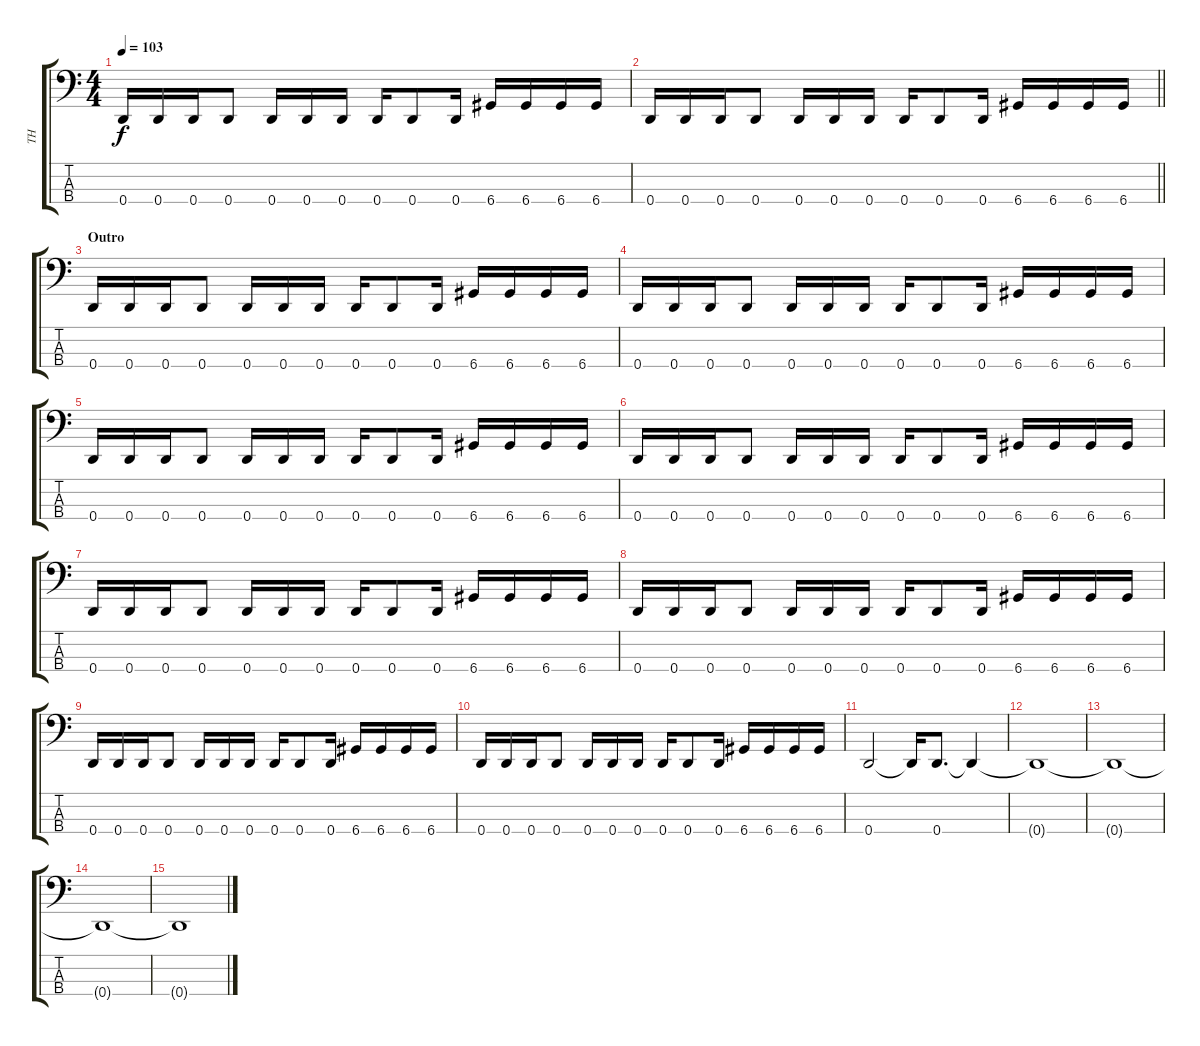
\track ("TH" "TH") {instrument electricbassfinger}
\staff {score tabs}
\tuning (G2 D2 A1 D1) {hide}
\ts (4 4)
\tempo 103
\clef f4
\ks c
0.4.16{dy f} 0.4.16 0.4.16 0.4.8 0.4.16 0.4.16 0.4.16 0.4.16 0.4.8 0.4.16 6.4.16 6.4.16 6.4.16 6.4.16 |
\barLineRight lightlight
0.4.16 0.4.16 0.4.16 0.4.8 0.4.16 0.4.16 0.4.16 0.4.16 0.4.8 0.4.16 6.4.16 6.4.16 6.4.16 6.4.16 |
\section ("" "Outro")
0.4.16 0.4.16 0.4.16 0.4.8 0.4.16 0.4.16 0.4.16 0.4.16 0.4.8 0.4.16 6.4.16 6.4.16 6.4.16 6.4.16 |
0.4.16 0.4.16 0.4.16 0.4.8 0.4.16 0.4.16 0.4.16 0.4.16 0.4.8 0.4.16 6.4.16 6.4.16 6.4.16 6.4.16 |
0.4.16 0.4.16 0.4.16 0.4.8 0.4.16 0.4.16 0.4.16 0.4.16 0.4.8 0.4.16 6.4.16 6.4.16 6.4.16 6.4.16 |
0.4.16 0.4.16 0.4.16 0.4.8 0.4.16 0.4.16 0.4.16 0.4.16 0.4.8 0.4.16 6.4.16 6.4.16 6.4.16 6.4.16 |
0.4.16 0.4.16 0.4.16 0.4.8 0.4.16 0.4.16 0.4.16 0.4.16 0.4.8 0.4.16 6.4.16 6.4.16 6.4.16 6.4.16 |
0.4.16 0.4.16 0.4.16 0.4.8 0.4.16 0.4.16 0.4.16 0.4.16 0.4.8 0.4.16 6.4.16 6.4.16 6.4.16 6.4.16 |
0.4.16 0.4.16 0.4.16 0.4.8 0.4.16 0.4.16 0.4.16 0.4.16 0.4.8 0.4.16 6.4.16 6.4.16 6.4.16 6.4.16 |
0.4.16 0.4.16 0.4.16 0.4.8 0.4.16 0.4.16 0.4.16 0.4.16 0.4.8 0.4.16 6.4.16 6.4.16 6.4.16 6.4.16 |
0.4.2 0.4{t}.16 0.4.8{d} 0.4{t}.4 |
0.4{t}.1{volume 0} |
0.4{t}.1 |
0.4{t}.1 |
0.4{t}.1
